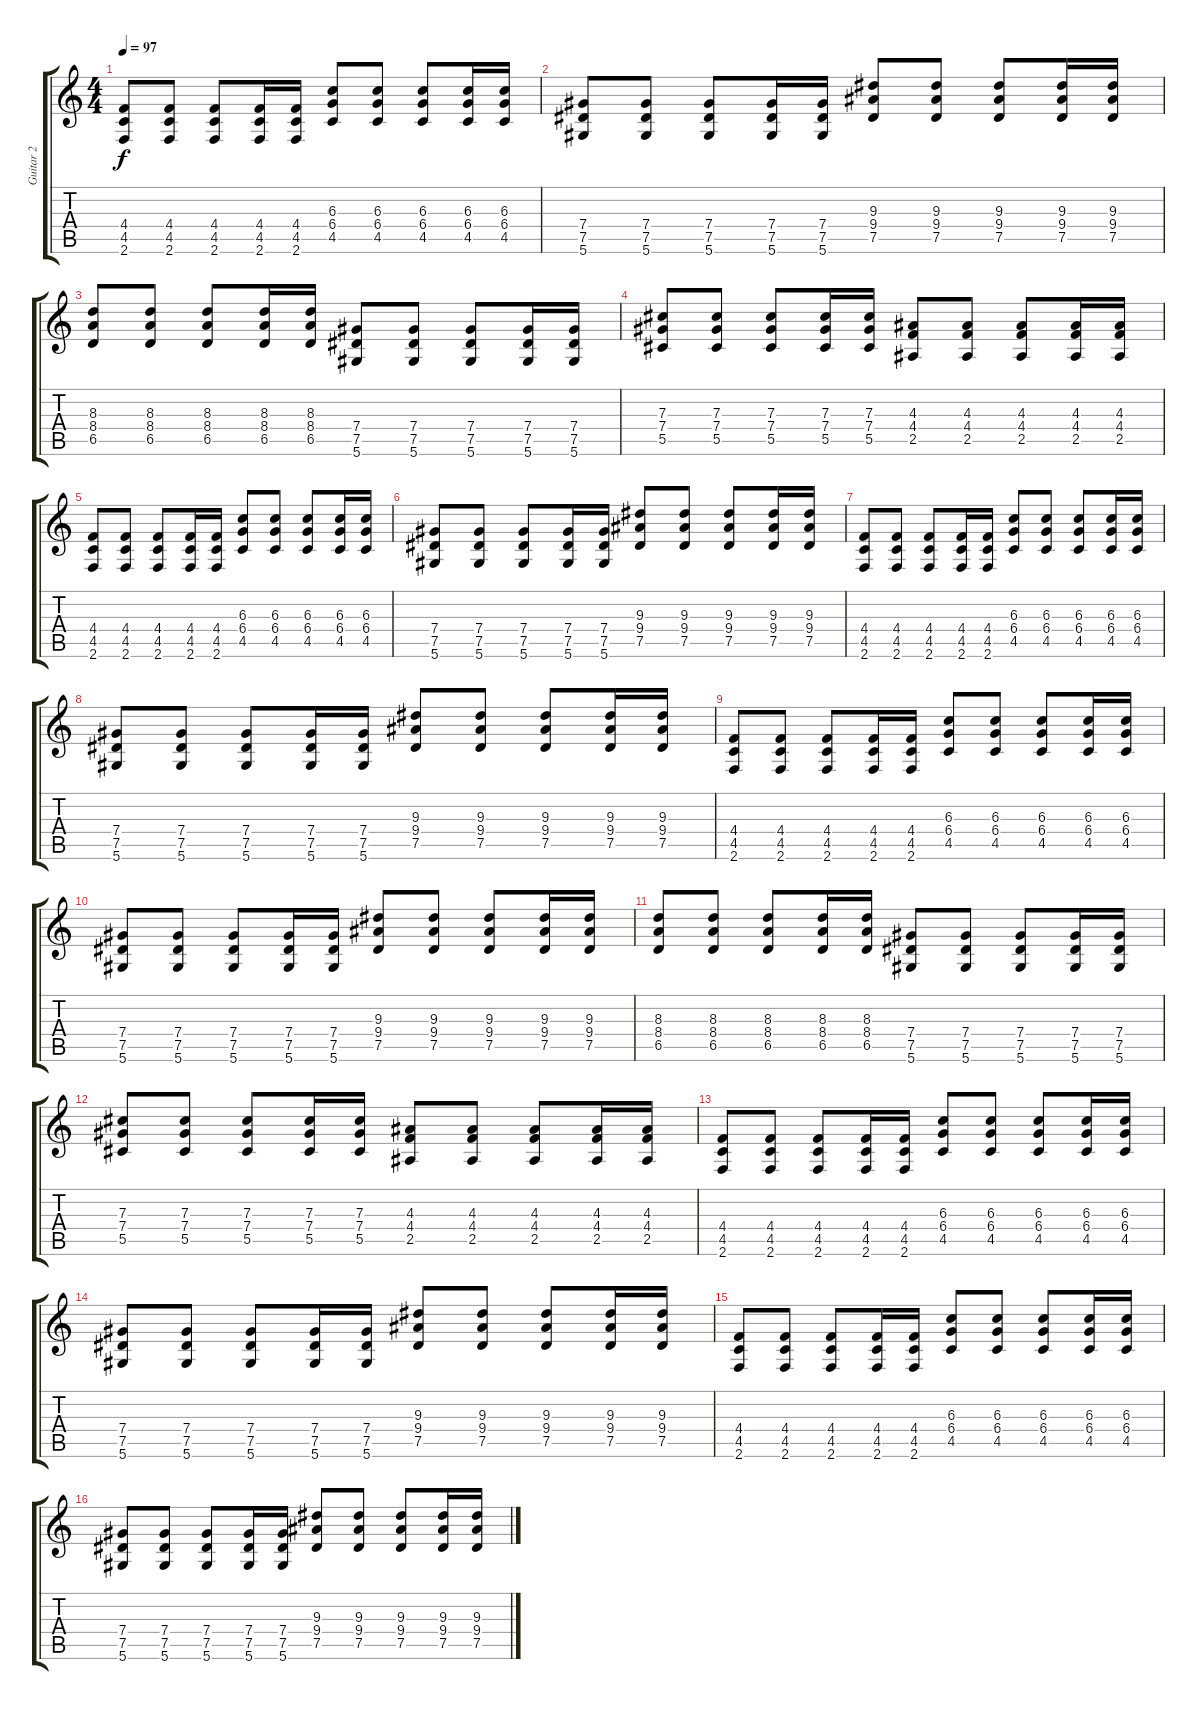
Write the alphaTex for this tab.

\track ("Guitar 2" "Guitar 2") {instrument distortionguitar}
\staff {score tabs}
\tuning (Eb4 Bb3 Gb3 Db3 Ab2 Eb2) {hide}
\ts (4 4)
\tempo 97
\clef g2
\ks c
(4.4 4.5 2.6).8{dy f} (4.4 4.5 2.6).8 (4.4 4.5 2.6).8 (4.4 4.5 2.6).16 (4.4 4.5 2.6).16 (6.3 6.4 4.5).8 (6.3 6.4 4.5).8 (6.3 6.4 4.5).8 (6.3 6.4 4.5).16 (6.3 6.4 4.5).16 |
(7.4 7.5 5.6).8 (7.4 7.5 5.6).8 (7.4 7.5 5.6).8 (7.4 7.5 5.6).16 (7.4 7.5 5.6).16 (9.3 9.4 7.5).8 (9.3 9.4 7.5).8 (9.3 9.4 7.5).8 (9.3 9.4 7.5).16 (9.3 9.4 7.5).16 |
(8.3 8.4 6.5).8 (8.3 8.4 6.5).8 (8.3 8.4 6.5).8 (8.3 8.4 6.5).16 (8.3 8.4 6.5).16 (7.4 7.5 5.6).8 (7.4 7.5 5.6).8 (7.4 7.5 5.6).8 (7.4 7.5 5.6).16 (7.4 7.5 5.6).16 |
(7.3 7.4 5.5).8 (7.3 7.4 5.5).8 (7.3 7.4 5.5).8 (7.3 7.4 5.5).16 (7.3 7.4 5.5).16 (4.3 4.4 2.5).8 (4.3 4.4 2.5).8 (4.3 4.4 2.5).8 (4.3 4.4 2.5).16 (4.3 4.4 2.5).16 |
(4.4 4.5 2.6).8 (4.4 4.5 2.6).8 (4.4 4.5 2.6).8 (4.4 4.5 2.6).16 (4.4 4.5 2.6).16 (6.3 6.4 4.5).8 (6.3 6.4 4.5).8 (6.3 6.4 4.5).8 (6.3 6.4 4.5).16 (6.3 6.4 4.5).16 |
(7.4 7.5 5.6).8 (7.4 7.5 5.6).8 (7.4 7.5 5.6).8 (7.4 7.5 5.6).16 (7.4 7.5 5.6).16 (9.3 9.4 7.5).8 (9.3 9.4 7.5).8 (9.3 9.4 7.5).8 (9.3 9.4 7.5).16 (9.3 9.4 7.5).16 |
(4.4 4.5 2.6).8 (4.4 4.5 2.6).8 (4.4 4.5 2.6).8 (4.4 4.5 2.6).16 (4.4 4.5 2.6).16 (6.3 6.4 4.5).8 (6.3 6.4 4.5).8 (6.3 6.4 4.5).8 (6.3 6.4 4.5).16 (6.3 6.4 4.5).16 |
(7.4 7.5 5.6).8 (7.4 7.5 5.6).8 (7.4 7.5 5.6).8 (7.4 7.5 5.6).16 (7.4 7.5 5.6).16 (9.3 9.4 7.5).8 (9.3 9.4 7.5).8 (9.3 9.4 7.5).8 (9.3 9.4 7.5).16 (9.3 9.4 7.5).16 |
(4.4 4.5 2.6).8 (4.4 4.5 2.6).8 (4.4 4.5 2.6).8 (4.4 4.5 2.6).16 (4.4 4.5 2.6).16 (6.3 6.4 4.5).8 (6.3 6.4 4.5).8 (6.3 6.4 4.5).8 (6.3 6.4 4.5).16 (6.3 6.4 4.5).16 |
(7.4 7.5 5.6).8 (7.4 7.5 5.6).8 (7.4 7.5 5.6).8 (7.4 7.5 5.6).16 (7.4 7.5 5.6).16 (9.3 9.4 7.5).8 (9.3 9.4 7.5).8 (9.3 9.4 7.5).8 (9.3 9.4 7.5).16 (9.3 9.4 7.5).16 |
(8.3 8.4 6.5).8 (8.3 8.4 6.5).8 (8.3 8.4 6.5).8 (8.3 8.4 6.5).16 (8.3 8.4 6.5).16 (7.4 7.5 5.6).8 (7.4 7.5 5.6).8 (7.4 7.5 5.6).8 (7.4 7.5 5.6).16 (7.4 7.5 5.6).16 |
(7.3 7.4 5.5).8 (7.3 7.4 5.5).8 (7.3 7.4 5.5).8 (7.3 7.4 5.5).16 (7.3 7.4 5.5).16 (4.3 4.4 2.5).8 (4.3 4.4 2.5).8 (4.3 4.4 2.5).8 (4.3 4.4 2.5).16 (4.3 4.4 2.5).16 |
(4.4 4.5 2.6).8 (4.4 4.5 2.6).8 (4.4 4.5 2.6).8 (4.4 4.5 2.6).16 (4.4 4.5 2.6).16 (6.3 6.4 4.5).8 (6.3 6.4 4.5).8 (6.3 6.4 4.5).8 (6.3 6.4 4.5).16 (6.3 6.4 4.5).16 |
(7.4 7.5 5.6).8 (7.4 7.5 5.6).8 (7.4 7.5 5.6).8 (7.4 7.5 5.6).16 (7.4 7.5 5.6).16 (9.3 9.4 7.5).8 (9.3 9.4 7.5).8 (9.3 9.4 7.5).8 (9.3 9.4 7.5).16 (9.3 9.4 7.5).16 |
(4.4 4.5 2.6).8 (4.4 4.5 2.6).8 (4.4 4.5 2.6).8 (4.4 4.5 2.6).16 (4.4 4.5 2.6).16 (6.3 6.4 4.5).8 (6.3 6.4 4.5).8 (6.3 6.4 4.5).8 (6.3 6.4 4.5).16 (6.3 6.4 4.5).16 |
(7.4 7.5 5.6).8 (7.4 7.5 5.6).8 (7.4 7.5 5.6).8 (7.4 7.5 5.6).16 (7.4 7.5 5.6).16 (9.3 9.4 7.5).8 (9.3 9.4 7.5).8 (9.3 9.4 7.5).8 (9.3 9.4 7.5).16 (9.3 9.4 7.5).16
